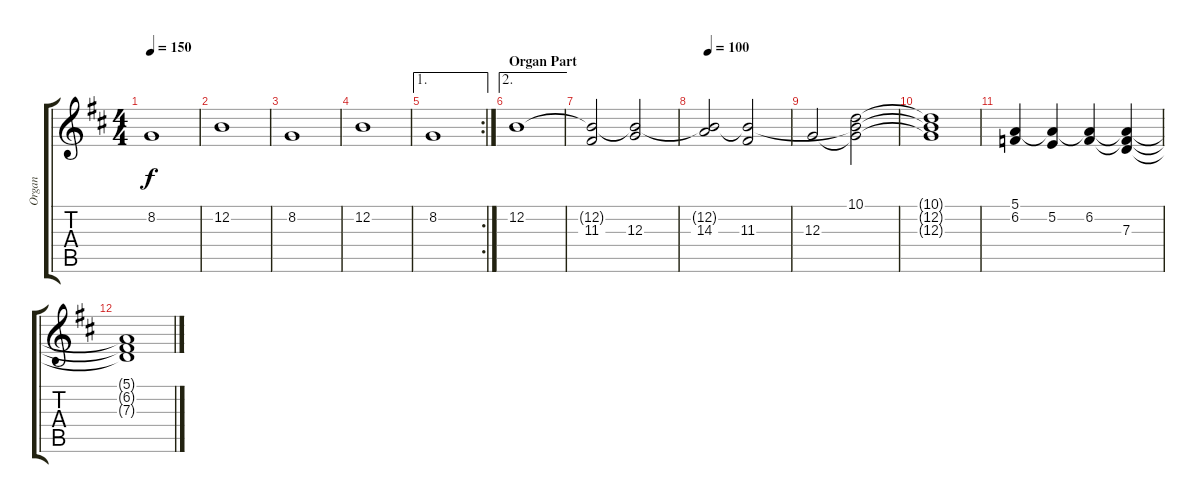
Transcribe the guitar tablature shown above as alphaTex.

\track ("Organ" "Organ") {instrument churchorgan}
\staff {score tabs}
\tuning (E4 B3 G3 D3 A2 E2) {hide}
\ts (4 4)
\tempo 150
\clef g2
\ks d
8.2.1{dy f} |
12.2.1 |
8.2.1 |
12.2.1 |
\ae 1
\rc 2
8.2.1 |
\ae 2
\section ("" "Organ Part")
12.2.1{volume 16} |
(12.2{t} 11.3).2{volume 15} (12.2{t} 12.3).2{volume 14} |
\tempo 100
(12.2{t} 14.3).2{volume 13} (12.2{t} 11.3).2{volume 12} |
12.3.2{volume 11} (10.1 12.2{t} 12.3{t}).2{volume 10} |
(10.1{t} 12.2{t} 12.3{t}).1{volume 9} |
(5.1 6.2).4 (5.1{t} 5.2).4 (5.1{t} 6.2).4 (5.1{t} 6.2{t} 7.3).4 |
(5.1{t} 6.2{t} 7.3{t}).1
